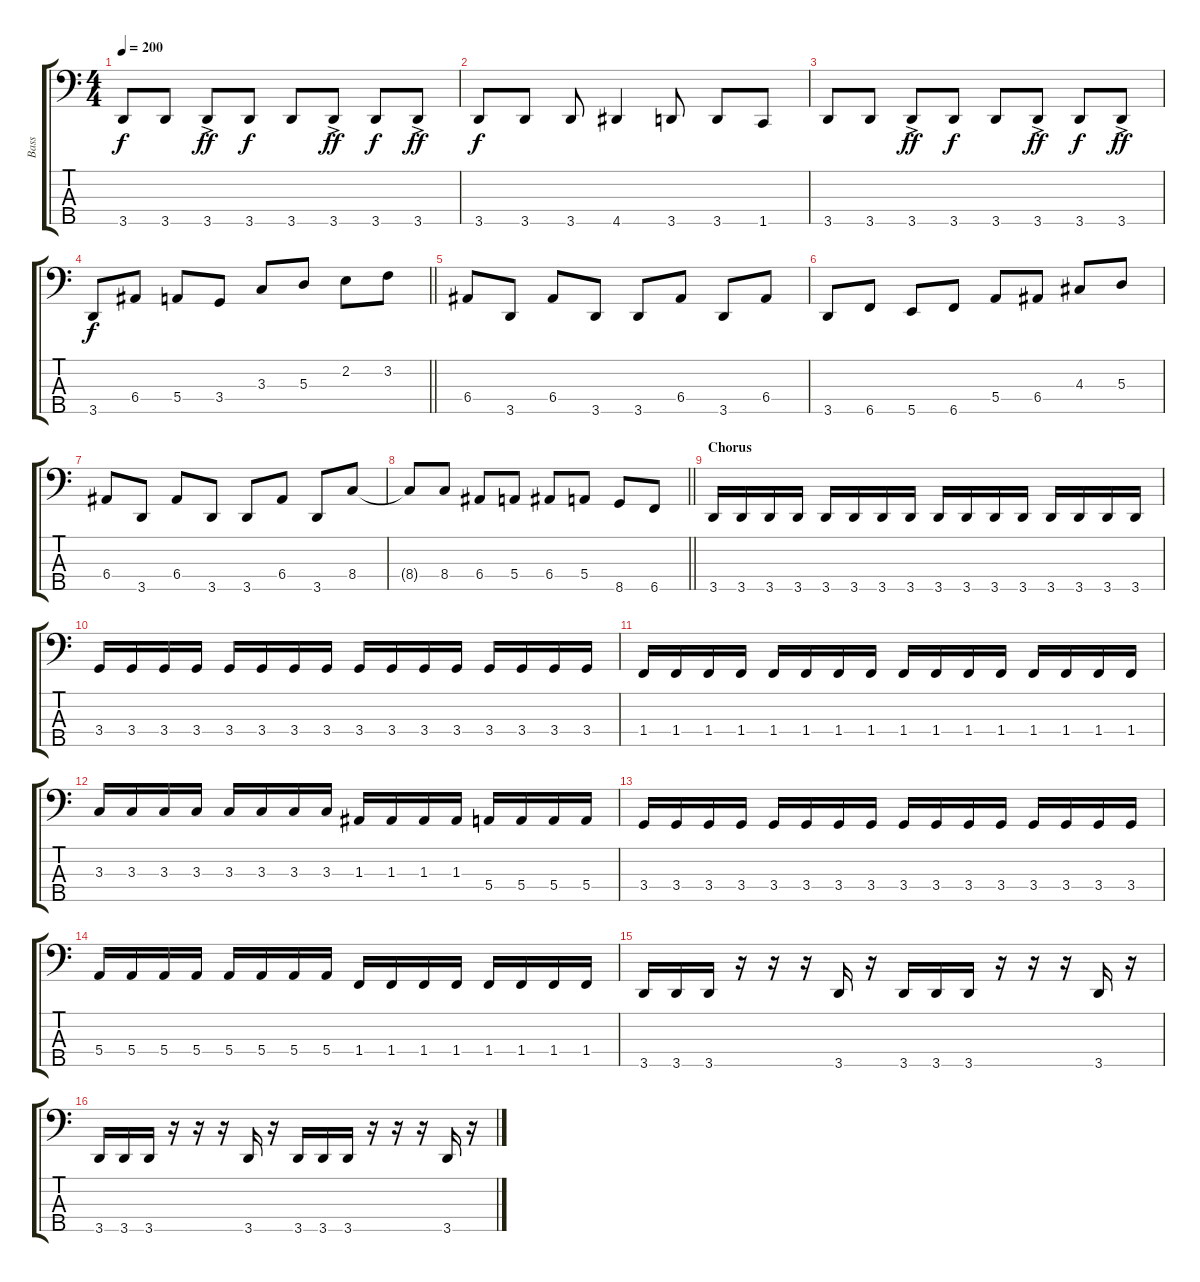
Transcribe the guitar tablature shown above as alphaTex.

\track ("Bass" "Bass") {instrument electricbassfinger}
\staff {score tabs}
\tuning (G2 D2 A1 E1 B0) {hide}
\ts (4 4)
\tempo 200
\clef f4
\ks c
3.5.8{dy f} 3.5.8 3.5{ac}.8{dy ff} 3.5.8{dy f} 3.5.8 3.5{ac}.8{dy ff} 3.5.8{dy f} 3.5{ac}.8{dy ff} |
3.5.8{dy f} 3.5.8 3.5.8 4.5.4 3.5.8 3.5.8 1.5.8 |
3.5.8 3.5.8 3.5{ac}.8{dy ff} 3.5.8{dy f} 3.5.8 3.5{ac}.8{dy ff} 3.5.8{dy f} 3.5{ac}.8{dy ff} |
\barLineRight lightlight
3.5.8{dy f} 6.4.8 5.4.8 3.4.8 3.3.8 5.3.8 2.2.8 3.2.8 |
6.4.8 3.5.8 6.4.8 3.5.8 3.5.8 6.4.8 3.5.8 6.4.8 |
3.5.8 6.5.8 5.5.8 6.5.8 5.4.8 6.4.8 4.3.8 5.3.8 |
6.4.8 3.5.8 6.4.8 3.5.8 3.5.8 6.4.8 3.5.8 8.4.8 |
\barLineRight lightlight
8.4{t}.8 8.4.8 6.4.8 5.4.8 6.4.8 5.4.8 8.5.8 6.5.8 |
\section ("" "Chorus")
3.5.16 3.5.16 3.5.16 3.5.16 3.5.16 3.5.16 3.5.16 3.5.16 3.5.16 3.5.16 3.5.16 3.5.16 3.5.16 3.5.16 3.5.16 3.5.16 |
3.4.16 3.4.16 3.4.16 3.4.16 3.4.16 3.4.16 3.4.16 3.4.16 3.4.16 3.4.16 3.4.16 3.4.16 3.4.16 3.4.16 3.4.16 3.4.16 |
1.4.16 1.4.16 1.4.16 1.4.16 1.4.16 1.4.16 1.4.16 1.4.16 1.4.16 1.4.16 1.4.16 1.4.16 1.4.16 1.4.16 1.4.16 1.4.16 |
3.3.16 3.3.16 3.3.16 3.3.16 3.3.16 3.3.16 3.3.16 3.3.16 1.3.16 1.3.16 1.3.16 1.3.16 5.4.16 5.4.16 5.4.16 5.4.16 |
3.4.16 3.4.16 3.4.16 3.4.16 3.4.16 3.4.16 3.4.16 3.4.16 3.4.16 3.4.16 3.4.16 3.4.16 3.4.16 3.4.16 3.4.16 3.4.16 |
5.4.16 5.4.16 5.4.16 5.4.16 5.4.16 5.4.16 5.4.16 5.4.16 1.4.16 1.4.16 1.4.16 1.4.16 1.4.16 1.4.16 1.4.16 1.4.16 |
3.5.16 3.5.16 3.5.16 r.16 r.16 r.16 3.5.16 r.16 3.5.16 3.5.16 3.5.16 r.16 r.16 r.16 3.5.16 r.16 |
3.5.16 3.5.16 3.5.16 r.16 r.16 r.16 3.5.16 r.16 3.5.16 3.5.16 3.5.16 r.16 r.16 r.16 3.5.16 r.16
